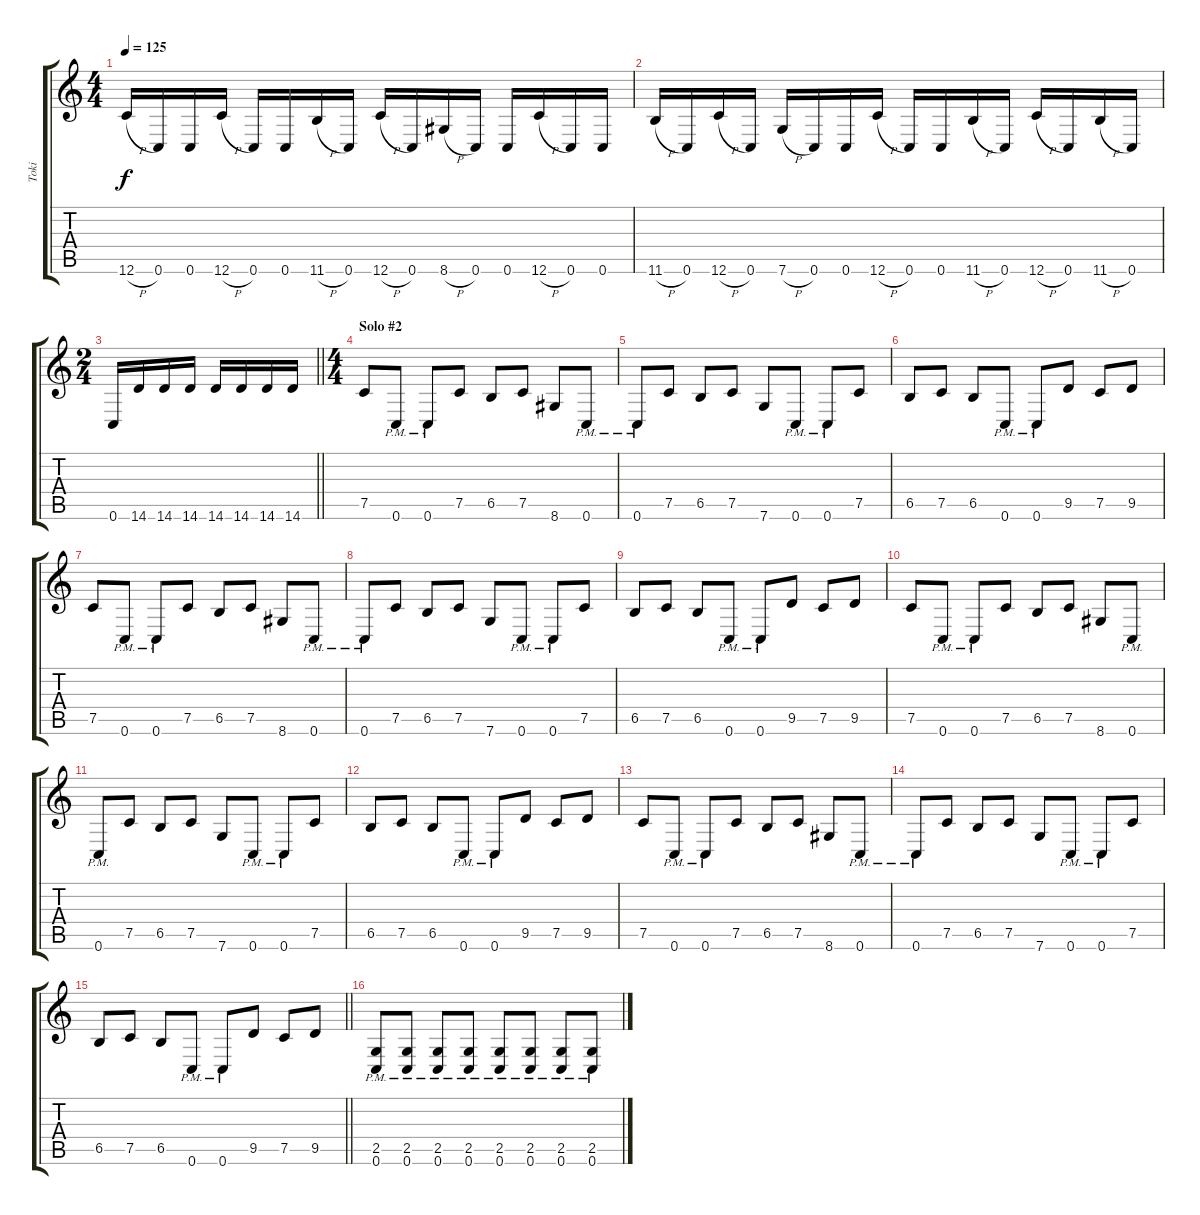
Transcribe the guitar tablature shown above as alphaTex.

\track ("Toki" "Toki") {instrument distortionguitar}
\staff {score tabs}
\tuning (C4 G3 Eb3 Bb2 F2 C2) {hide}
\ts (4 4)
\tempo 125
\clef g2
\ks c
12.6{h}.16{dy f} 0.6.16 0.6.16 12.6{h}.16 0.6.16 0.6.16 11.6{h}.16 0.6.16 12.6{h}.16 0.6.16 8.6{h}.16 0.6.16 0.6.16 12.6{h}.16 0.6.16 0.6.16 |
11.6{h}.16 0.6.16 12.6{h}.16 0.6.16 7.6{h}.16 0.6.16 0.6.16 12.6{h}.16 0.6.16 0.6.16 11.6{h}.16 0.6.16 12.6{h}.16 0.6.16 11.6{h}.16 0.6.16 |
\ts (2 4)
\barLineRight lightlight
0.6.16 14.6.16 14.6.16 14.6.16 14.6.16 14.6.16 14.6.16 14.6.16 |
\ts (4 4)
\section ("" "Solo #2")
7.5.8{balance 8} 0.6{pm}.8 0.6{pm}.8 7.5.8 6.5.8 7.5.8 8.6.8 0.6{pm}.8 |
0.6{pm}.8 7.5.8 6.5.8 7.5.8 7.6.8 0.6{pm}.8 0.6{pm}.8 7.5.8 |
6.5.8 7.5.8 6.5.8 0.6{pm}.8 0.6{pm}.8 9.5.8 7.5.8 9.5.8 |
7.5.8 0.6{pm}.8 0.6{pm}.8 7.5.8 6.5.8 7.5.8 8.6.8 0.6{pm}.8 |
0.6{pm}.8 7.5.8 6.5.8 7.5.8 7.6.8 0.6{pm}.8 0.6{pm}.8 7.5.8 |
6.5.8 7.5.8 6.5.8 0.6{pm}.8 0.6{pm}.8 9.5.8 7.5.8 9.5.8 |
7.5.8{balance 3} 0.6{pm}.8 0.6{pm}.8 7.5.8 6.5.8 7.5.8 8.6.8 0.6{pm}.8 |
0.6{pm}.8 7.5.8 6.5.8 7.5.8 7.6.8 0.6{pm}.8 0.6{pm}.8 7.5.8 |
6.5.8 7.5.8 6.5.8 0.6{pm}.8 0.6{pm}.8 9.5.8 7.5.8 9.5.8 |
7.5.8 0.6{pm}.8 0.6{pm}.8 7.5.8 6.5.8 7.5.8 8.6.8 0.6{pm}.8 |
0.6{pm}.8 7.5.8 6.5.8 7.5.8 7.6.8 0.6{pm}.8 0.6{pm}.8 7.5.8 |
\barLineRight lightlight
6.5.8 7.5.8 6.5.8 0.6{pm}.8 0.6{pm}.8 9.5.8 7.5.8 9.5.8 |
(2.5{pm} 0.6{pm}).8 (2.5{pm} 0.6{pm}).8 (2.5{pm} 0.6{pm}).8 (2.5{pm} 0.6{pm}).8 (2.5{pm} 0.6{pm}).8 (2.5{pm} 0.6{pm}).8 (2.5{pm} 0.6{pm}).8 (2.5{pm} 0.6{pm}).8
